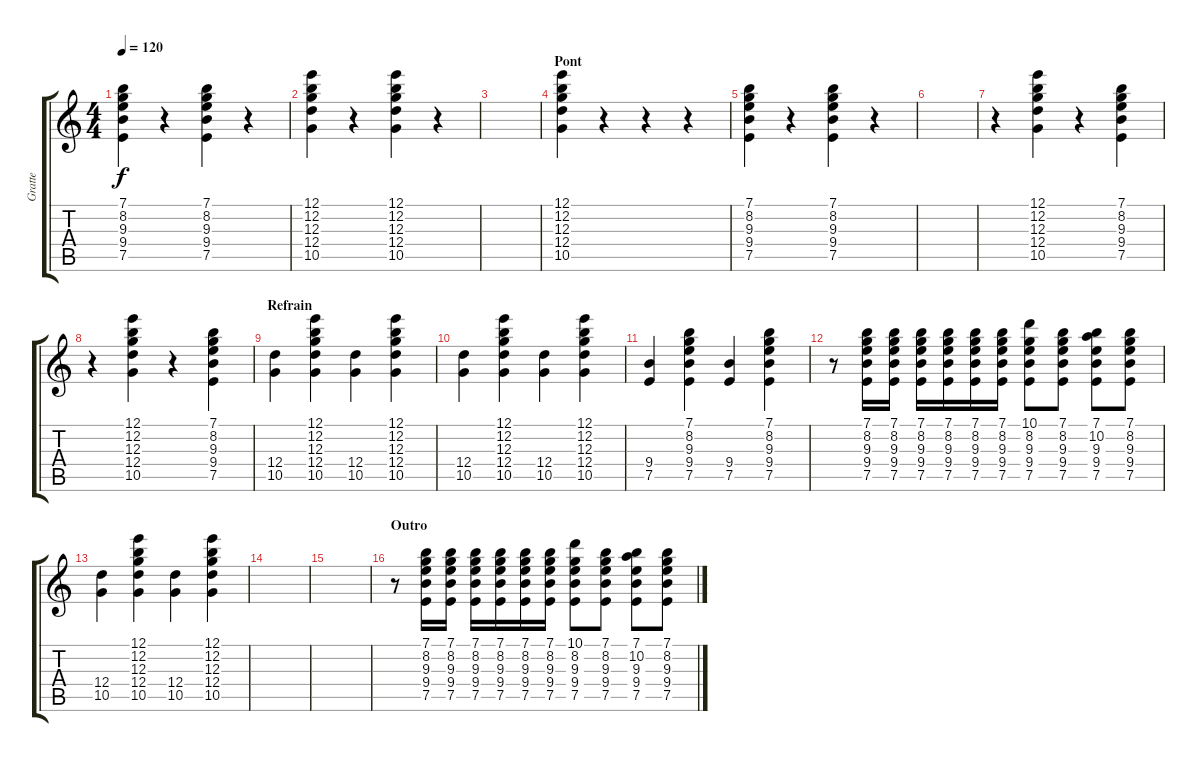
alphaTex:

\track ("Gratte" "Gratte") {instrument electricguitarclean}
\staff {score tabs}
\tuning (E4 B3 G3 D3 A2 E2) {hide}
\ts (4 4)
\tempo 120
\clef g2
\ks c
(7.1 8.2 9.3 9.4 7.5).4{dy f} r.4 (7.1 8.2 9.3 9.4 7.5).4 r.4 |
(12.1 12.2 12.3 12.4 10.5).4 r.4 (12.1 12.2 12.3 12.4 10.5).4 r.4 |
|
\section ("" "Pont")
(12.1 12.2 12.3 12.4 10.5).4 r.4 r.4 r.4 |
(7.1 8.2 9.3 9.4 7.5).4 r.4 (7.1 8.2 9.3 9.4 7.5).4 r.4 |
|
r.4{volume 13} (12.1 12.2 12.3 12.4 10.5).4 r.4 (7.1 8.2 9.3 9.4 7.5).4 |
r.4 (12.1 12.2 12.3 12.4 10.5).4 r.4 (7.1 8.2 9.3 9.4 7.5).4 |
\section ("" "Refrain")
(12.4 10.5).4 (12.1 12.2 12.3 12.4 10.5).4 (12.4 10.5).4 (12.1 12.2 12.3 12.4 10.5).4 |
(12.4 10.5).4 (12.1 12.2 12.3 12.4 10.5).4 (12.4 10.5).4 (12.1 12.2 12.3 12.4 10.5).4 |
(9.4 7.5).4 (7.1 8.2 9.3 9.4 7.5).4 (9.4 7.5).4 (7.1 8.2 9.3 9.4 7.5).4 |
r.8 (7.1 8.2 9.3 9.4 7.5).16 (7.1 8.2 9.3 9.4 7.5).16 (7.1 8.2 9.3 9.4 7.5).16 (7.1 8.2 9.3 9.4 7.5).16 (7.1 8.2 9.3 9.4 7.5).16 (7.1 8.2 9.3 9.4 7.5).16 (10.1 8.2 9.3 9.4 7.5).8 (7.1 8.2 9.3 9.4 7.5).8 (7.1 10.2 9.3 9.4 7.5).8 (7.1 8.2 9.3 9.4 7.5).8 |
(12.4 10.5).4 (12.1 12.2 12.3 12.4 10.5).4 (12.4 10.5).4 (12.1 12.2 12.3 12.4 10.5).4 |
|
|
\section ("" "Outro")
r.8 (7.1 8.2 9.3 9.4 7.5).16 (7.1 8.2 9.3 9.4 7.5).16 (7.1 8.2 9.3 9.4 7.5).16 (7.1 8.2 9.3 9.4 7.5).16 (7.1 8.2 9.3 9.4 7.5).16 (7.1 8.2 9.3 9.4 7.5).16 (10.1 8.2 9.3 9.4 7.5).8 (7.1 8.2 9.3 9.4 7.5).8 (7.1 10.2 9.3 9.4 7.5).8 (7.1 8.2 9.3 9.4 7.5).8
